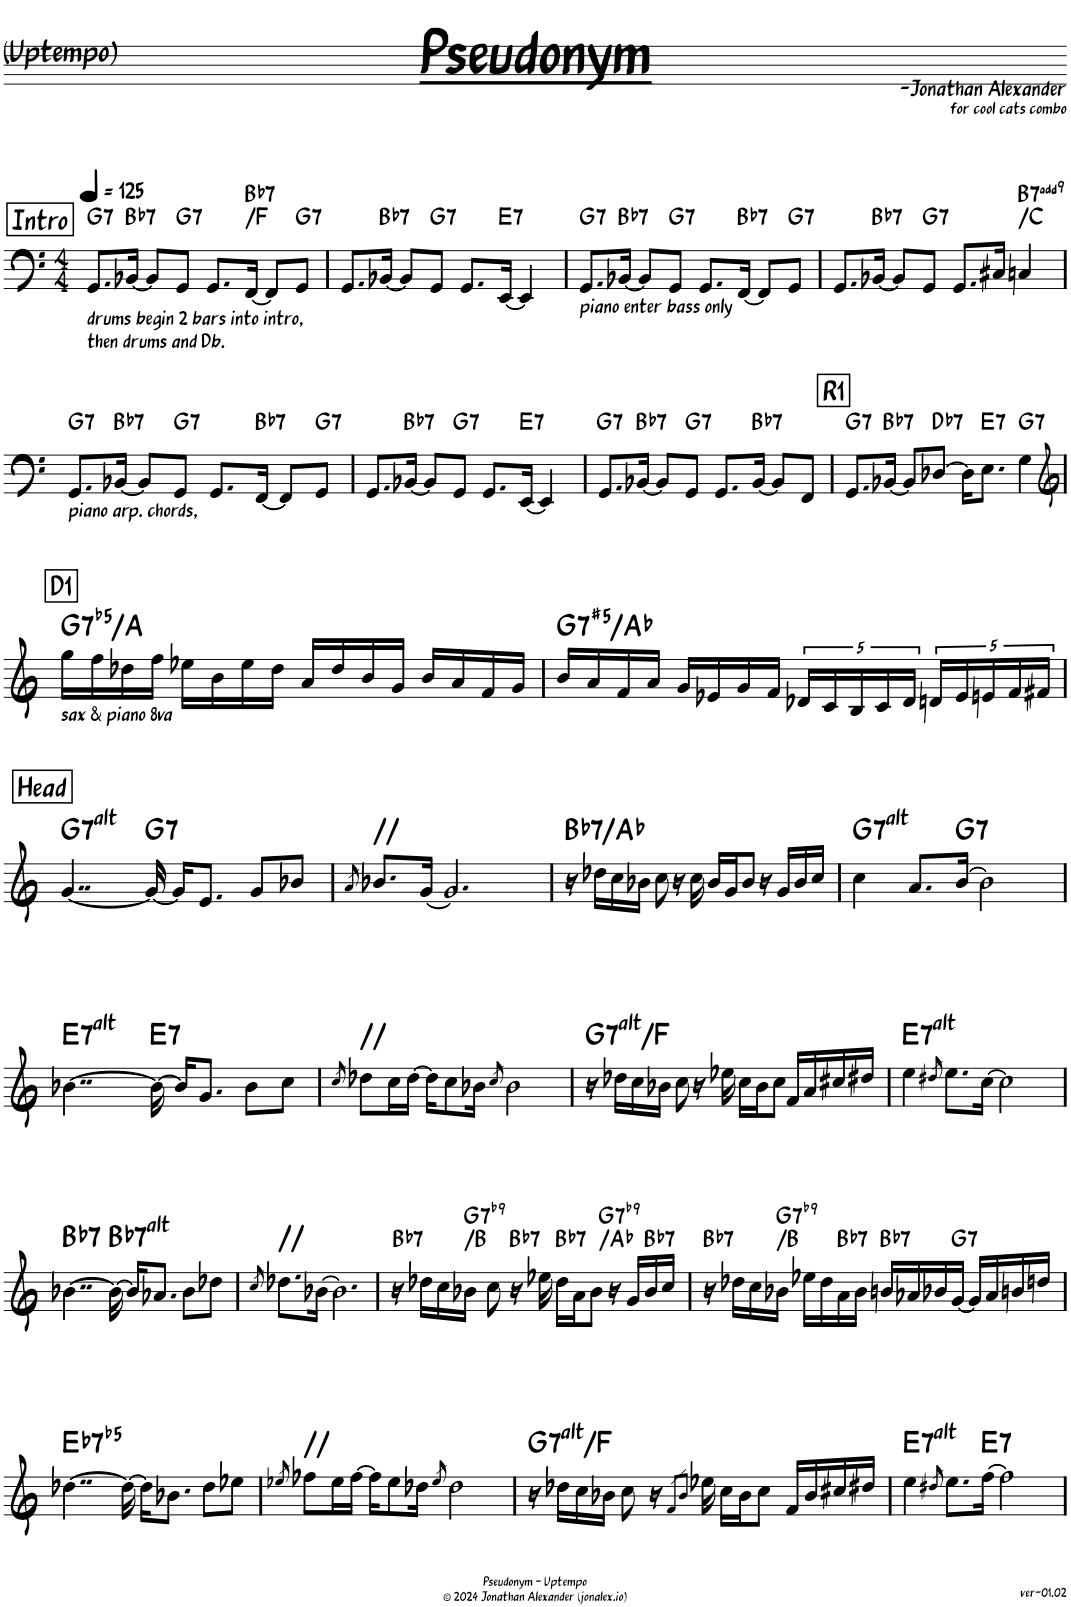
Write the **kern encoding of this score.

**kern	**harte
*part1	*part1
*staff1	*
*I"Piano	*
*I'Pno.	*
*clefG2	*
*k[]	*
*M4/4	*
=1	=1
1ryy	.
!!LO:LB:g=z
=2-	=2-
!!LO:REH:place=s1:a:B:rj:fs=14:t=Intro
*clefF4	*
*k[]	*
*M4/4	*
*MM125	*
!LO:TX:b:t=drums begin 2 bars into intro,	!
!LO:TX:b:t=then drums and Db.	!LO:H:kt=7
8.GG/L	G:7
!	!LO:H:kt=7
[16BB-X/Jk	Bb:7
8BB-/L]	.
!	!LO:H:kt=7
8GG/J	G:7
8.GG/L	.
!	!LO:H:n=1:kt=N.C.
!	!LO:H:n=2:kt=7
[16FF/Jk	N Bb:7
8FF/L]	.
!	!LO:H:kt=7
8GG/J	G:7
=3	=3
8.GG/L	.
!	!LO:H:kt=7
[16BB-X/Jk	Bb:7
8BB-/L]	.
!	!LO:H:kt=7
8GG/J	G:7
8.GG/L	.
!	!LO:H:kt=7
[16EE/Jk	E:7
4EE/]	.
=4	=4
!LO:TX:b:t=piano enter bass only	!LO:H:kt=7
8.GG/L	G:7
!	!LO:H:kt=7
[16BB-X/Jk	Bb:7
8BB-/L]	.
!	!LO:H:kt=7
8GG/J	G:7
8.GG/L	.
!	!LO:H:kt=7
[16FF/Jk	Bb:7
8FF/L]	.
!	!LO:H:kt=7
8GG/J	G:7
=5	=5
8.GG/L	.
!	!LO:H:kt=7
[16BB-X/Jk	Bb:7
8BB-/L]	.
!	!LO:H:kt=7
8GG/J	G:7
8.GG/L	.
16C#X/Jk	.
!	!LO:H:n=1:kt=N.C.
!	!LO:H:n=2:kt=7
4Cn/	N B:7(9)
!!LO:LB:g=z
=6	=6
!LO:TX:b:t=piano arp. chords,	!LO:H:kt=7
8.GG/L	G:7
!	!LO:H:kt=7
[16BB-X/Jk	Bb:7
8BB-/L]	.
!	!LO:H:kt=7
8GG/J	G:7
8.GG/L	.
!	!LO:H:kt=7
[16FF/Jk	Bb:7
8FF/L]	.
!	!LO:H:kt=7
8GG/J	G:7
=7	=7
8.GG/L	.
!	!LO:H:kt=7
[16BB-X/Jk	Bb:7
8BB-/L]	.
!	!LO:H:kt=7
8GG/J	G:7
8.GG/L	.
!	!LO:H:kt=7
[16EE/Jk	E:7
4EE/]	.
=8	=8
!	!LO:H:kt=7
8.GG/L	G:7
!	!LO:H:kt=7
[16BB-X/Jk	Bb:7
8BB-/L]	.
!	!LO:H:kt=7
8GG/J	G:7
8.GG/L	.
!	!LO:H:kt=7
[16BB-/Jk	Bb:7
8BB-/L]	.
8FF/J	.
!!LO:REH:place=s1:a:B:rj:fs=14:t=R1
=9	=9
!	!LO:H:kt=7
8.GG/L	G:7
!	!LO:H:kt=7
[16BB-X/Jk	Bb:7
8BB-/L]	.
!	!LO:H:kt=7
[8D-X/J	Db:7
16D-\KL]	.
!	!LO:H:kt=7
8.E\J	E:7
!	!LO:H:kt=7
4G\	G:7
!!LO:LB:g=z
!!LO:REH:place=s1:a:B:rj:fs=14:t=D1
=10	=10
*clefG2	*
!LO:TX:b:t=sax & piano 8va	!LO:H:kt=7
16gg\LL	G:(3,b5,b7)/2
16ff\	.
16dd-X\	.
16ff\JJ	.
16ee-X\LL	.
16b\	.
16ee-\	.
16dd-\JJ	.
16a/LL	.
16dd-/	.
16b/	.
16g/JJ	.
16b/LL	.
16a/	.
16f/	.
16g/JJ	.
=11	=11
!	!LO:H:kt=7
16b/LL	G:(3,#5,b7)/b2
16a/	.
16f/	.
16a/JJ	.
16g/LL	.
16e-X/	.
16g/	.
16f/JJ	.
20d-X/LL	.
20c/	.
20B/	.
20c/	.
20d-/JJ	.
20dn/LL	.
20e-/	.
20en/	.
20f/	.
20f#X/JJ	.
!!LO:LB:g=z
!!LO:REH:place=s1:a:B:rj:fs=14:t=Head
=12	=12
!	!LO:H:kt=7
[4..g/	G:(3,b5,#5,b7,b9,#9)
!	!LO:H:kt=7
16g/_	G:7
16g/KL]	.
8.e/J	.
8g/L	.
8b-X/J	.
=13	=13
8qa/	.
!	!LO:H:kt=//
8.b-X/L	N
[16g/Jk	.
2.g/]	.
=14	=14
!	!LO:H:kt=7
16r	Bb:7/b7
16dd-X\LL	.
16cc\	.
16b-X\JJ	.
8cc\	.
16r	.
16cc\	.
16b-/LL	.
16g/J	.
8b-/J	.
16r	.
16g/LL	.
16b-/	.
16cc/JJ	.
=15	=15
!	!LO:H:kt=7
4cc\	G:(3,b5,#5,b7,b9,#9)
8.a/L	.
!	!LO:H:kt=7
[16b/Jk	G:7
2b\]	.
!!LO:LB:g=z
=16	=16
!	!LO:H:kt=7
[4..b-X\	E:(3,b5,#5,b7,b9,#9)
!	!LO:H:kt=7
16b-\_	E:7
16b-/KL]	.
8.g/J	.
8b-\L	.
8cc\J	.
=17	=17
8qcc/	.
!	!LO:H:kt=//
8dd-X\L	N
16cc\L	.
[16dd-\JJ	.
16dd-\KL]	.
8cc\	.
16b-X\Jk	.
8qcc/	.
2b-\	.
=18	=18
!	!LO:H:kt=7
16r	G:(3,b5,#5,b7,b9,#9)/b7
16dd-X\LL	.
16cc\	.
16b-X\JJ	.
8cc\	.
16r	.
16ee-X\	.
16cc\LL	.
16b-\J	.
8cc\J	.
16f/LL	.
16a/	.
16cc#X/	.
16dd#X/JJ	.
=19	=19
!	!LO:H:kt=7
4ee\	E:(3,b5,#5,b7,b9,#9)
8qdd#X/	.
8.ee\L	.
[16cc\Jk	.
2cc\]	.
!!LO:LB:g=z
=20	=20
!	!LO:H:kt=7
[4..b-X\	Bb:7
!	!LO:H:kt=7
16b-\_	Bb:(3,b5,#5,b7,b9,#9)
16b-/KL]	.
8.a-X/J	.
8b-\L	.
8dd-X\J	.
=21	=21
8qcc/	.
!	!LO:H:kt=//
8.dd-X\L	N
[16b-X\Jk	.
2.b-\]	.
=22	=22
*^	*
!	!	!LO:H:kt=7
16r	8.ryy	Bb:7
16dd-X\LL	.	.
16cc\	.	.
*v	*v	*
!	!LO:H:n=1:kt=N.C.
!	!LO:H:n=2:kt=7
16b-X\JJ	N G:7(b9)
8cc\	.
!	!LO:H:kt=7
16r	Bb:7
16ee-X\	.
!	!LO:H:kt=7
16dd-\LL	Bb:7
16a\J	.
!	!LO:H:kt=N.C.
8b-\J	N
*^	*
!	!	!LO:H:kt=7
.	16ryy	G:7(b9)
16r	4ryy	.
16g/LL	.	.
!	!	!LO:H:kt=7
16b-/	.	Bb:7
16cc/JJ	.	.
*v	*v	*
=23	=23
!	!LO:H:kt=7
16r	Bb:7
16dd-X\LL	.
16cc\	.
!	!LO:H:n=1:kt=N.C.
!	!LO:H:n=2:kt=7
16b-X\JJ	N G:7(b9)
16ee-X\LL	.
16dd-\	.
!	!LO:H:kt=7
16a\	Bb:7
16b-\JJ	.
!	!LO:H:kt=7
16bn/LL	Bb:7
16a-X/	.
16b-X/	.
!	!LO:H:kt=7
[16g/JJ	G:7
16g/LL]	.
16a-/	.
16bn/	.
16ddn/JJ	.
!!LO:LB:g=z
=24	=24
!	!LO:H:kt=7
[4..dd-X\	Eb:(3,b5,b7)
16dd-\_	.
16dd-\KL]	.
8.b-X\J	.
8dd-\L	.
8ee-X\J	.
=25	=25
8qee-X/	.
!	!LO:H:kt=//
8ff-X\L	N
16ee-\L	.
[16ff-\JJ	.
16ff-\KL]	.
8ee-\	.
16dd-X\Jk	.
8qee-/	.
2dd-\	.
=26	=26
!	!LO:H:kt=7
16r	G:(3,b5,#5,b7,b9,#9)/b7
16dd-X\LL	.
16cc\	.
16b-X\JJ	.
8cc\	.
16r	.
8qf/L	.
8qb-/J	.
16ee-X\	.
16cc\LL	.
16b-\J	.
8cc\J	.
16f/LL	.
16b-/	.
16cc#X/	.
16dd#X/JJ	.
=27	=27
!	!LO:H:kt=7
4ee\	E:(3,b5,#5,b7,b9,#9)
8qdd#X/	.
8.ee\L	.
!	!LO:H:kt=7
[16ff\Jk	E:7
2ff\]	.
=	=
*-	*-
